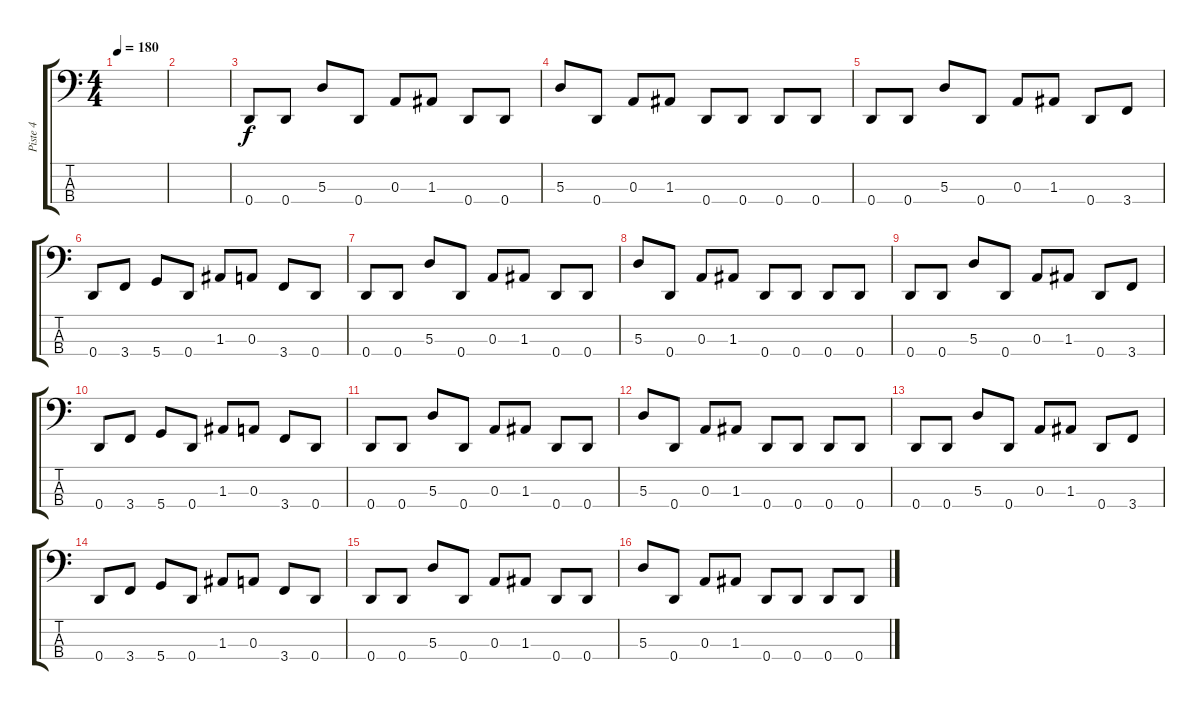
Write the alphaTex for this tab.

\track ("Piste 4" "Piste 4") {instrument electricbassfinger}
\staff {score tabs}
\tuning (G2 D2 A1 D1) {hide}
\ts (4 4)
\tempo 180
\clef f4
\ks c
|
|
0.4.8 0.4.8 5.3.8 0.4.8 0.3.8 1.3.8 0.4.8 0.4.8 |
5.3.8 0.4.8 0.3.8 1.3.8 0.4.8 0.4.8 0.4.8 0.4.8 |
0.4.8 0.4.8 5.3.8 0.4.8 0.3.8 1.3.8 0.4.8 3.4.8 |
0.4.8 3.4.8 5.4.8 0.4.8 1.3.8 0.3.8 3.4.8 0.4.8 |
0.4.8 0.4.8 5.3.8 0.4.8 0.3.8 1.3.8 0.4.8 0.4.8 |
5.3.8 0.4.8 0.3.8 1.3.8 0.4.8 0.4.8 0.4.8 0.4.8 |
0.4.8 0.4.8 5.3.8 0.4.8 0.3.8 1.3.8 0.4.8 3.4.8 |
0.4.8 3.4.8 5.4.8 0.4.8 1.3.8 0.3.8 3.4.8 0.4.8 |
0.4.8 0.4.8 5.3.8 0.4.8 0.3.8 1.3.8 0.4.8 0.4.8 |
5.3.8 0.4.8 0.3.8 1.3.8 0.4.8 0.4.8 0.4.8 0.4.8 |
0.4.8 0.4.8 5.3.8 0.4.8 0.3.8 1.3.8 0.4.8 3.4.8 |
0.4.8 3.4.8 5.4.8 0.4.8 1.3.8 0.3.8 3.4.8 0.4.8 |
0.4.8 0.4.8 5.3.8 0.4.8 0.3.8 1.3.8 0.4.8 0.4.8 |
5.3.8 0.4.8 0.3.8 1.3.8 0.4.8 0.4.8 0.4.8 0.4.8
